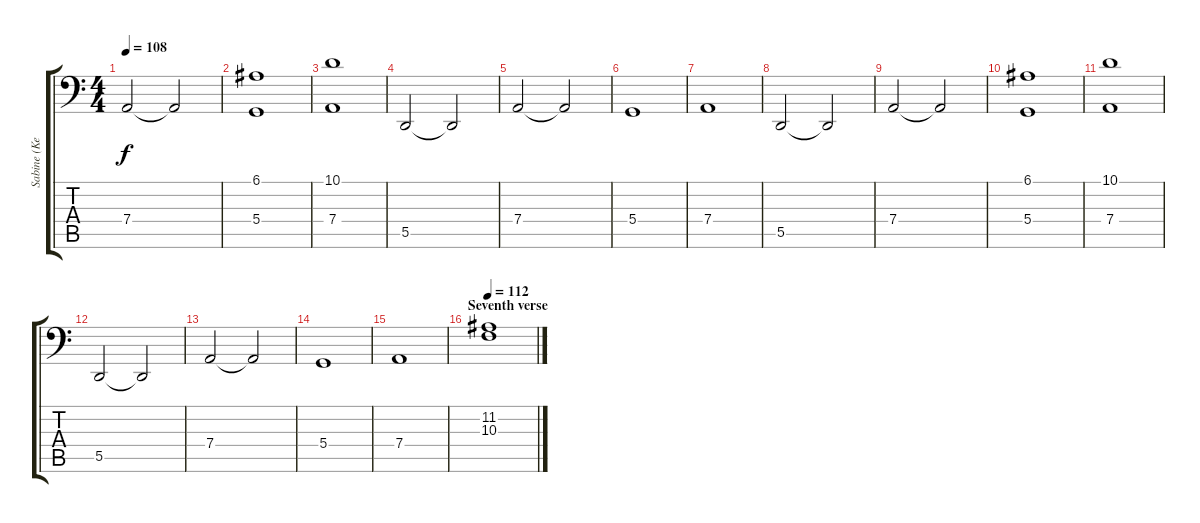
\track ("Sabine (KeybLow)" "Sabine (Ke") {instrument stringensemble1}
\staff {score tabs}
\tuning (E3 B2 G2 D2 A1 E1) {hide}
\ts (4 4)
\tempo 108
\clef f4
\ks c
7.4.2{dy f} 7.4{t}.2 |
(6.1 5.4).1 |
(10.1 7.4).1 |
5.5.2 5.5{t}.2 |
7.4.2 7.4{t}.2 |
5.4.1 |
7.4.1 |
5.5.2 5.5{t}.2 |
7.4.2 7.4{t}.2 |
(6.1 5.4).1 |
(10.1 7.4).1 |
5.5.2 5.5{t}.2 |
7.4.2 7.4{t}.2 |
5.4.1 |
7.4.1 |
\section ("" "Seventh verse")
\tempo 112
(11.2 10.3).1{volume 13}
